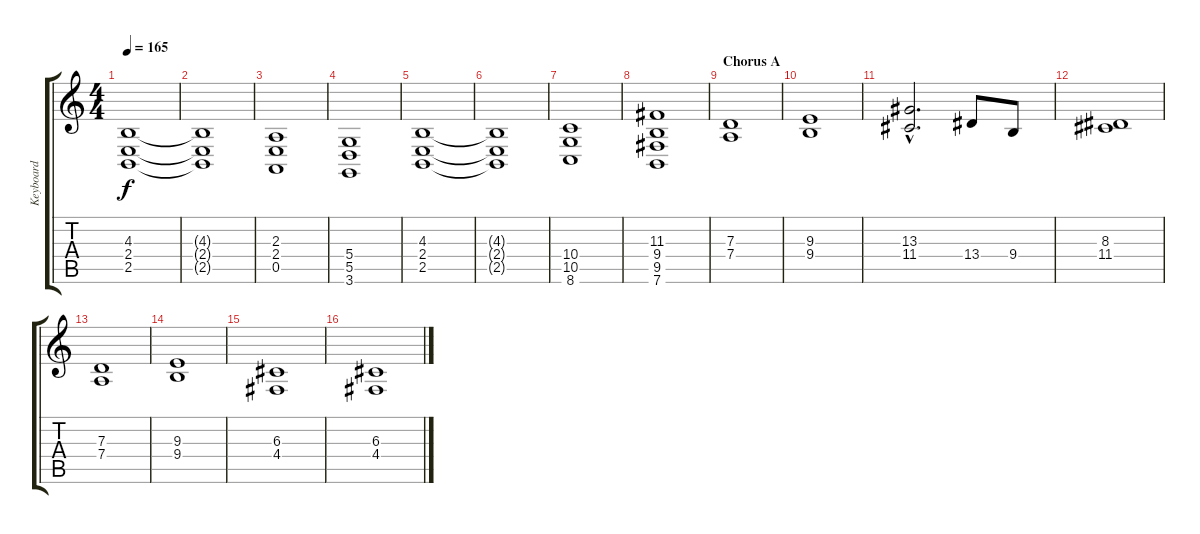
\track ("Keyboard" "Keyboard") {instrument stringensemble2}
\staff {score tabs}
\tuning (E4 B3 G3 D3 A2 E2) {hide}
\ts (4 4)
\tempo 165
\clef g2
\ks c
(4.3 2.4 2.5).1{dy f} |
(4.3{t} 2.4{t} 2.5{t}).1 |
(2.3 2.4 0.5).1 |
(5.4 5.5 3.6).1 |
(4.3 2.4 2.5).1 |
(4.3{t} 2.4{t} 2.5{t}).1 |
(10.4 10.5 8.6).1 |
(11.3 9.4 9.5 7.6).1 |
\section ("" "Chorus A")
(7.3 7.4).1 |
(9.3 9.4).1 |
(13.3{hac} 11.4{hac}).2{d} 13.4.8 9.4.8 |
(8.3 11.4).1 |
(7.3 7.4).1 |
(9.3 9.4).1 |
(6.3 4.4).1 |
(6.3 4.4).1
